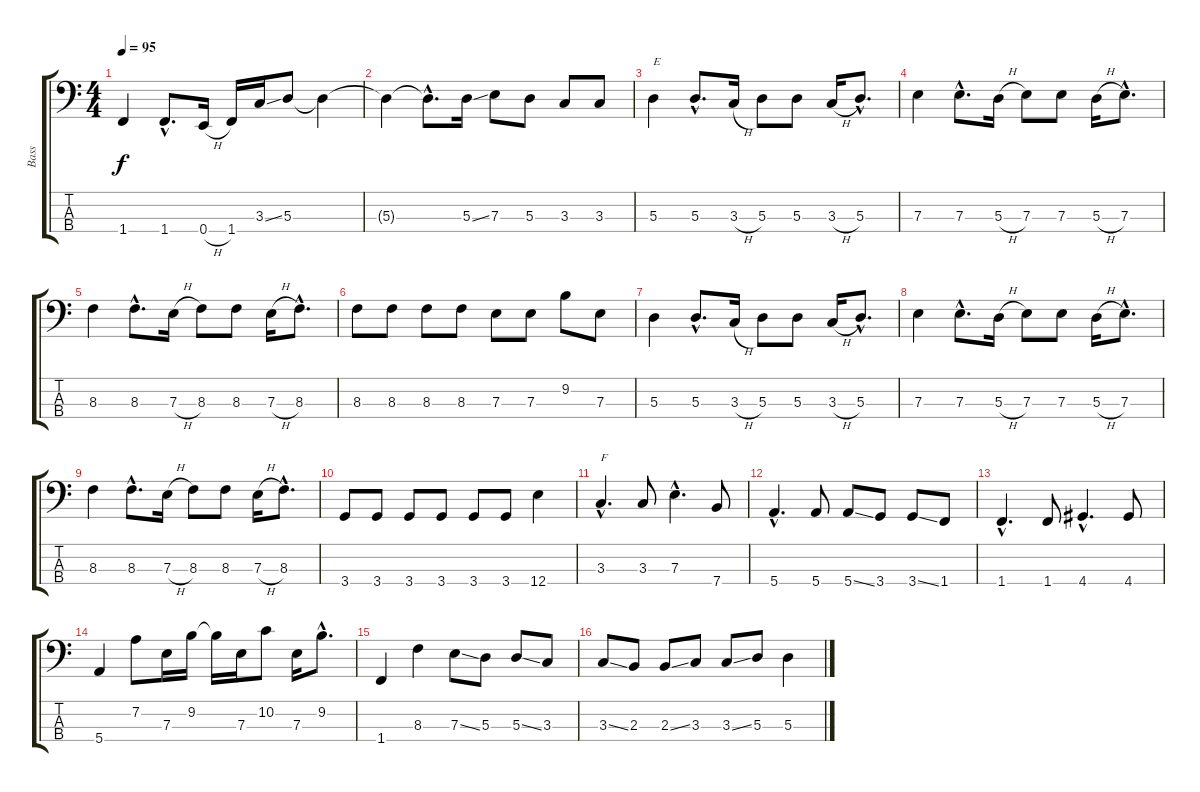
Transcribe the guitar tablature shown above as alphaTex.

\track ("Bass" "Bass") {instrument electricbassfinger}
\staff {score tabs}
\tuning (G2 D2 A1 E1) {hide}
\ts (4 4)
\tempo 95
\clef f4
\ks c
1.4.4{dy f} 1.4{hac}.8{d} 0.4{h}.16 1.4.16 3.3{ss}.16 5.3.8 5.3{t}.4 |
5.3{t}.4 5.3{hac t}.8{d} 5.3{ss}.16{volume 13} 7.3.8 5.3.8 3.3.8 3.3.8 |
5.3.4{txt "E"} 5.3{hac}.8{d} 3.3{h}.16 5.3.8 5.3.8 3.3{h}.16 5.3{hac}.8{d} |
7.3.4 7.3{hac}.8{d} 5.3{h}.16 7.3.8 7.3.8 5.3{h}.16 7.3{hac}.8{d} |
8.3.4 8.3{hac}.8{d} 7.3{h}.16 8.3.8 8.3.8 7.3{h}.16 8.3{hac}.8{d} |
8.3.8 8.3.8 8.3.8 8.3.8 7.3.8 7.3.8 9.2.8 7.3.8 |
5.3.4 5.3{hac}.8{d} 3.3{h}.16 5.3.8 5.3.8 3.3{h}.16 5.3{hac}.8{d} |
7.3.4 7.3{hac}.8{d} 5.3{h}.16 7.3.8 7.3.8 5.3{h}.16 7.3{hac}.8{d} |
8.3.4 8.3{hac}.8{d} 7.3{h}.16 8.3.8 8.3.8 7.3{h}.16 8.3{hac}.8{d} |
3.4.8 3.4.8 3.4.8 3.4.8 3.4.8 3.4.8 12.4.4 |
3.3{hac}.4{d txt "F"} 3.3.8 7.3{hac}.4{d} 7.4.8 |
5.4{hac}.4{d} 5.4.8 5.4{ss}.8 3.4.8 3.4{ss}.8 1.4.8 |
1.4{hac}.4{d} 1.4.8 4.4{hac}.4{d} 4.4.8 |
5.4.4 7.2.8 7.3.16 9.2.16 9.2{t}.16 7.3.16 10.2.8 7.3.16 9.2{hac}.8{d} |
1.4.4 8.3.4 7.3{ss}.8 5.3.8 5.3{ss}.8 3.3.8 |
3.3{ss}.8 2.3.8 2.3{ss}.8 3.3.8 3.3{ss}.8 5.3.8 5.3.4
